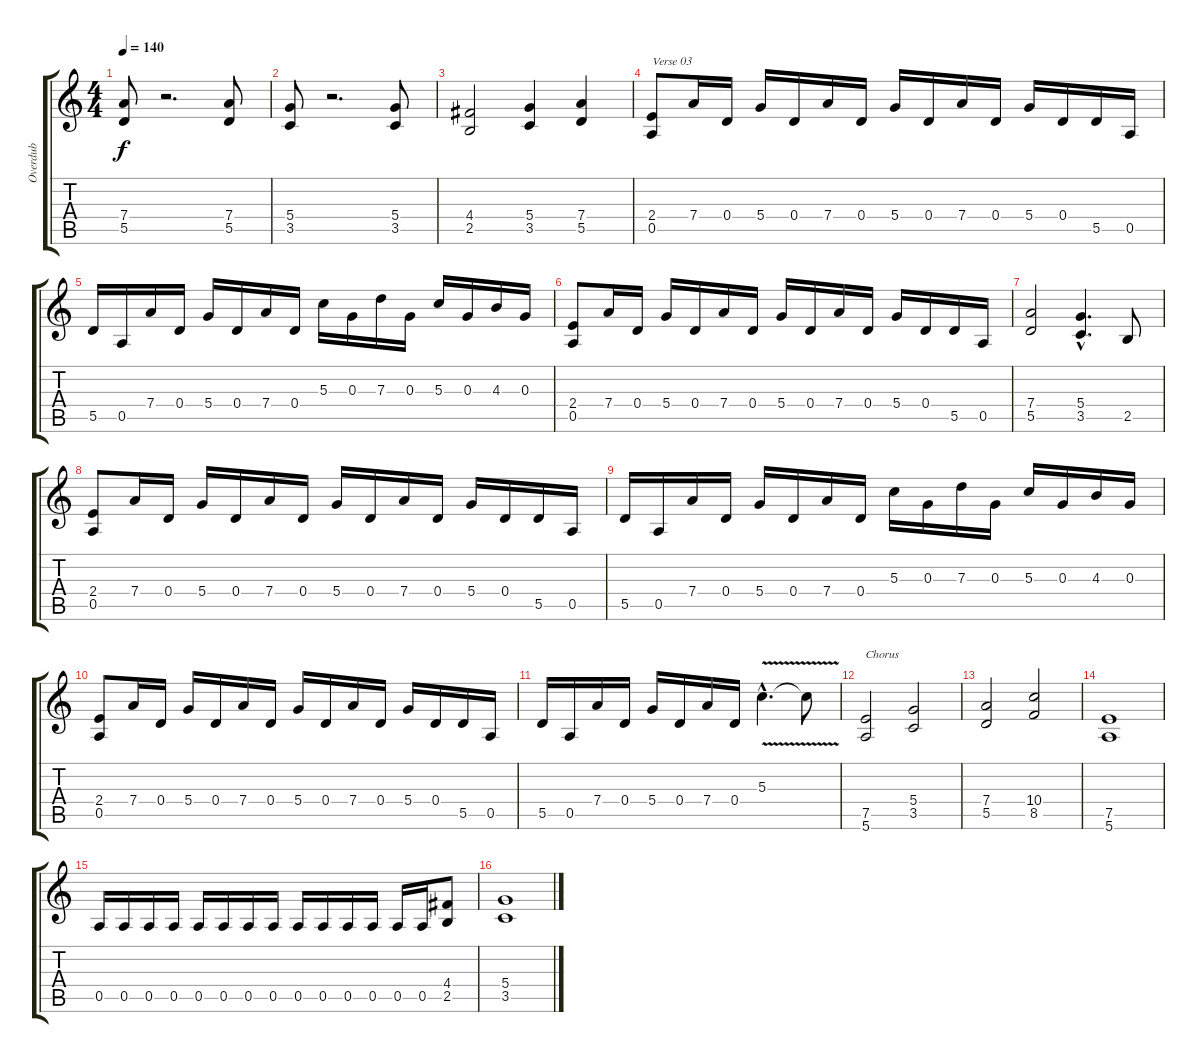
\track ("Overdub" "Overdub") {instrument distortionguitar}
\staff {score tabs}
\tuning (E4 B3 G3 D3 A2 E2) {hide}
\ts (4 4)
\tempo 140
\clef g2
\ks c
(7.4 5.5).8{dy f} r.2{d} (7.4 5.5).8 |
(5.4 3.5).8 r.2{d} (5.4 3.5).8 |
(4.4 2.5).2 (5.4 3.5).4 (7.4 5.5).4 |
(2.4 0.5).8{txt "Verse 03"} 7.4.16 0.4.16 5.4.16 0.4.16 7.4.16 0.4.16 5.4.16 0.4.16 7.4.16 0.4.16 5.4.16 0.4.16 5.5.16 0.5.16 |
5.5.16 0.5.16 7.4.16 0.4.16 5.4.16 0.4.16 7.4.16 0.4.16 5.3.16 0.3.16 7.3.16 0.3.16 5.3.16 0.3.16 4.3.16 0.3.16 |
(2.4 0.5).8 7.4.16 0.4.16 5.4.16 0.4.16 7.4.16 0.4.16 5.4.16 0.4.16 7.4.16 0.4.16 5.4.16 0.4.16 5.5.16 0.5.16 |
(7.4 5.5).2 (5.4{hac} 3.5{hac}).4{d} 2.5.8 |
(2.4 0.5).8 7.4.16 0.4.16 5.4.16 0.4.16 7.4.16 0.4.16 5.4.16 0.4.16 7.4.16 0.4.16 5.4.16 0.4.16 5.5.16 0.5.16 |
5.5.16 0.5.16 7.4.16 0.4.16 5.4.16 0.4.16 7.4.16 0.4.16 5.3.16 0.3.16 7.3.16 0.3.16 5.3.16 0.3.16 4.3.16 0.3.16 |
(2.4 0.5).8 7.4.16 0.4.16 5.4.16 0.4.16 7.4.16 0.4.16 5.4.16 0.4.16 7.4.16 0.4.16 5.4.16 0.4.16 5.5.16 0.5.16 |
5.5.16 0.5.16 7.4.16 0.4.16 5.4.16 0.4.16 7.4.16 0.4.16 5.3{v hac}.4{d} 5.3{t}.8 |
(7.5 5.6).2{txt "Chorus"} (5.4 3.5).2 |
(7.4 5.5).2 (10.4 8.5).2 |
(7.5 5.6).1 |
0.5.16 0.5.16 0.5.16 0.5.16 0.5.16 0.5.16 0.5.16 0.5.16 0.5.16 0.5.16 0.5.16 0.5.16 0.5.16 0.5.16 (4.4 2.5).8 |
(5.4 3.5).1
